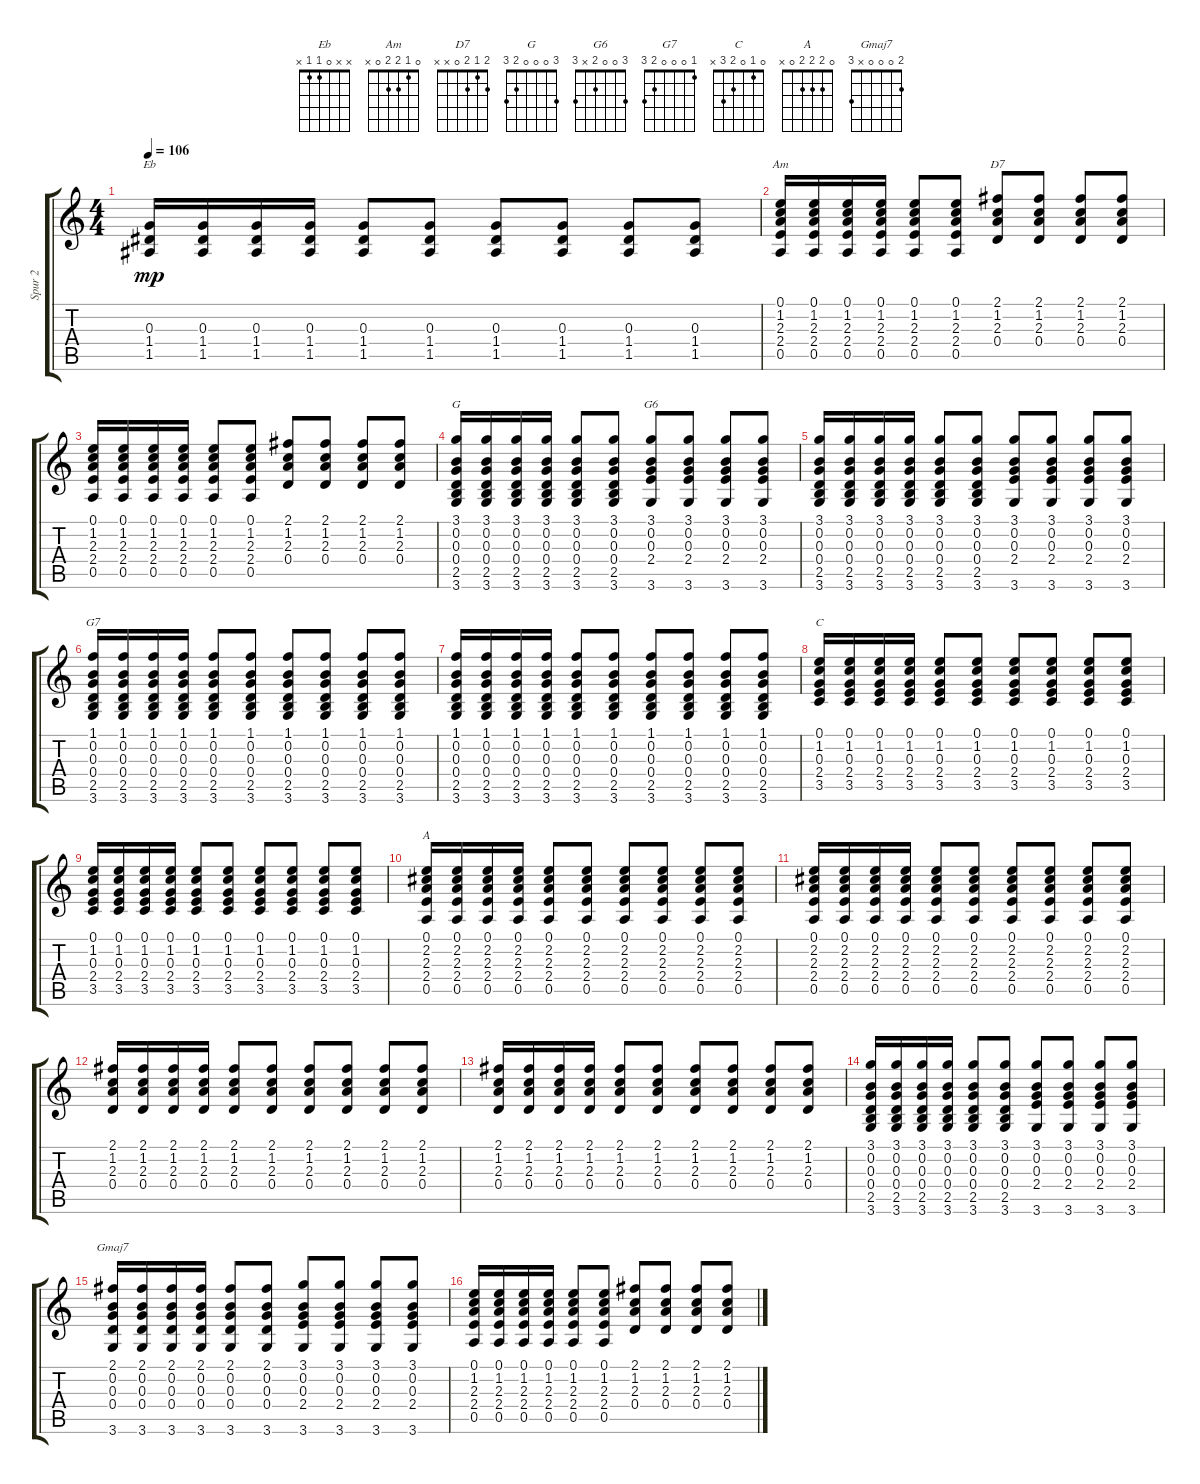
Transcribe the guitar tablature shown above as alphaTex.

\track ("Spur 2" "Spur 2") {instrument acousticguitarsteel}
\staff {score tabs}
\tuning (E4 B3 G3 D3 A2 E2) {hide}
\chord ("Eb" x x 0 1 1 x)
\chord ("Am" 0 1 2 2 0 x)
\chord ("D7" 2 1 2 0 x x)
\chord ("G" 3 0 0 0 2 3)
\chord ("G6" 3 0 0 2 x 3)
\chord ("G7" 1 0 0 0 2 3)
\chord ("C" 0 1 0 2 3 x)
\chord ("A" 0 2 2 2 0 x)
\chord ("Gmaj7" 2 0 0 0 x 3)
\ts (4 4)
\tempo 106
\clef g2
\ks c
(0.3 1.4 1.5).16{ch "Eb" dy mp} (0.3 1.4 1.5).16 (0.3 1.4 1.5).16 (0.3 1.4 1.5).16 (0.3 1.4 1.5).8 (0.3 1.4 1.5).8 (0.3 1.4 1.5).8 (0.3 1.4 1.5).8 (0.3 1.4 1.5).8 (0.3 1.4 1.5).8 |
(0.1 1.2 2.3 2.4 0.5).16{ch "Am"} (0.1 1.2 2.3 2.4 0.5).16 (0.1 1.2 2.3 2.4 0.5).16 (0.1 1.2 2.3 2.4 0.5).16 (0.1 1.2 2.3 2.4 0.5).8 (0.1 1.2 2.3 2.4 0.5).8 (2.1 1.2 2.3 0.4).8{ch "D7"} (2.1 1.2 2.3 0.4).8 (2.1 1.2 2.3 0.4).8 (2.1 1.2 2.3 0.4).8 |
(0.1 1.2 2.3 2.4 0.5).16 (0.1 1.2 2.3 2.4 0.5).16 (0.1 1.2 2.3 2.4 0.5).16 (0.1 1.2 2.3 2.4 0.5).16 (0.1 1.2 2.3 2.4 0.5).8 (0.1 1.2 2.3 2.4 0.5).8 (2.1 1.2 2.3 0.4).8 (2.1 1.2 2.3 0.4).8 (2.1 1.2 2.3 0.4).8 (2.1 1.2 2.3 0.4).8 |
(3.1 0.2 0.3 0.4 2.5 3.6).16{ch "G"} (3.1 0.2 0.3 0.4 2.5 3.6).16 (3.1 0.2 0.3 0.4 2.5 3.6).16 (3.1 0.2 0.3 0.4 2.5 3.6).16 (3.1 0.2 0.3 0.4 2.5 3.6).8 (3.1 0.2 0.3 0.4 2.5 3.6).8 (3.1 0.2 0.3 2.4 3.6).8{ch "G6"} (3.1 0.2 0.3 2.4 3.6).8 (3.1 0.2 0.3 2.4 3.6).8 (3.1 0.2 0.3 2.4 3.6).8 |
(3.1 0.2 0.3 0.4 2.5 3.6).16 (3.1 0.2 0.3 0.4 2.5 3.6).16 (3.1 0.2 0.3 0.4 2.5 3.6).16 (3.1 0.2 0.3 0.4 2.5 3.6).16 (3.1 0.2 0.3 0.4 2.5 3.6).8 (3.1 0.2 0.3 0.4 2.5 3.6).8 (3.1 0.2 0.3 2.4 3.6).8 (3.1 0.2 0.3 2.4 3.6).8 (3.1 0.2 0.3 2.4 3.6).8 (3.1 0.2 0.3 2.4 3.6).8 |
(1.1 0.2 0.3 0.4 2.5 3.6).16{ch "G7"} (1.1 0.2 0.3 0.4 2.5 3.6).16 (1.1 0.2 0.3 0.4 2.5 3.6).16 (1.1 0.2 0.3 0.4 2.5 3.6).16 (1.1 0.2 0.3 0.4 2.5 3.6).8 (1.1 0.2 0.3 0.4 2.5 3.6).8 (1.1 0.2 0.3 0.4 2.5 3.6).8 (1.1 0.2 0.3 0.4 2.5 3.6).8 (1.1 0.2 0.3 0.4 2.5 3.6).8 (1.1 0.2 0.3 0.4 2.5 3.6).8 |
(1.1 0.2 0.3 0.4 2.5 3.6).16 (1.1 0.2 0.3 0.4 2.5 3.6).16 (1.1 0.2 0.3 0.4 2.5 3.6).16 (1.1 0.2 0.3 0.4 2.5 3.6).16 (1.1 0.2 0.3 0.4 2.5 3.6).8 (1.1 0.2 0.3 0.4 2.5 3.6).8 (1.1 0.2 0.3 0.4 2.5 3.6).8 (1.1 0.2 0.3 0.4 2.5 3.6).8 (1.1 0.2 0.3 0.4 2.5 3.6).8 (1.1 0.2 0.3 0.4 2.5 3.6).8 |
(0.1 1.2 0.3 2.4 3.5).16{ch "C"} (0.1 1.2 0.3 2.4 3.5).16 (0.1 1.2 0.3 2.4 3.5).16 (0.1 1.2 0.3 2.4 3.5).16 (0.1 1.2 0.3 2.4 3.5).8 (0.1 1.2 0.3 2.4 3.5).8 (0.1 1.2 0.3 2.4 3.5).8 (0.1 1.2 0.3 2.4 3.5).8 (0.1 1.2 0.3 2.4 3.5).8 (0.1 1.2 0.3 2.4 3.5).8 |
(0.1 1.2 0.3 2.4 3.5).16 (0.1 1.2 0.3 2.4 3.5).16 (0.1 1.2 0.3 2.4 3.5).16 (0.1 1.2 0.3 2.4 3.5).16 (0.1 1.2 0.3 2.4 3.5).8 (0.1 1.2 0.3 2.4 3.5).8 (0.1 1.2 0.3 2.4 3.5).8 (0.1 1.2 0.3 2.4 3.5).8 (0.1 1.2 0.3 2.4 3.5).8 (0.1 1.2 0.3 2.4 3.5).8 |
(0.1 2.2 2.3 2.4 0.5).16{ch "A"} (0.1 2.2 2.3 2.4 0.5).16 (0.1 2.2 2.3 2.4 0.5).16 (0.1 2.2 2.3 2.4 0.5).16 (0.1 2.2 2.3 2.4 0.5).8 (0.1 2.2 2.3 2.4 0.5).8 (0.1 2.2 2.3 2.4 0.5).8 (0.1 2.2 2.3 2.4 0.5).8 (0.1 2.2 2.3 2.4 0.5).8 (0.1 2.2 2.3 2.4 0.5).8 |
(0.1 2.2 2.3 2.4 0.5).16 (0.1 2.2 2.3 2.4 0.5).16 (0.1 2.2 2.3 2.4 0.5).16 (0.1 2.2 2.3 2.4 0.5).16 (0.1 2.2 2.3 2.4 0.5).8 (0.1 2.2 2.3 2.4 0.5).8 (0.1 2.2 2.3 2.4 0.5).8 (0.1 2.2 2.3 2.4 0.5).8 (0.1 2.2 2.3 2.4 0.5).8 (0.1 2.2 2.3 2.4 0.5).8 |
(2.1 1.2 2.3 0.4).16 (2.1 1.2 2.3 0.4).16 (2.1 1.2 2.3 0.4).16 (2.1 1.2 2.3 0.4).16 (2.1 1.2 2.3 0.4).8 (2.1 1.2 2.3 0.4).8 (2.1 1.2 2.3 0.4).8 (2.1 1.2 2.3 0.4).8 (2.1 1.2 2.3 0.4).8 (2.1 1.2 2.3 0.4).8 |
(2.1 1.2 2.3 0.4).16 (2.1 1.2 2.3 0.4).16 (2.1 1.2 2.3 0.4).16 (2.1 1.2 2.3 0.4).16 (2.1 1.2 2.3 0.4).8 (2.1 1.2 2.3 0.4).8 (2.1 1.2 2.3 0.4).8 (2.1 1.2 2.3 0.4).8 (2.1 1.2 2.3 0.4).8 (2.1 1.2 2.3 0.4).8 |
(3.1 0.2 0.3 0.4 2.5 3.6).16 (3.1 0.2 0.3 0.4 2.5 3.6).16 (3.1 0.2 0.3 0.4 2.5 3.6).16 (3.1 0.2 0.3 0.4 2.5 3.6).16 (3.1 0.2 0.3 0.4 2.5 3.6).8 (3.1 0.2 0.3 0.4 2.5 3.6).8 (3.1 0.2 0.3 2.4 3.6).8 (3.1 0.2 0.3 2.4 3.6).8 (3.1 0.2 0.3 2.4 3.6).8 (3.1 0.2 0.3 2.4 3.6).8 |
(2.1 0.2 0.3 0.4 3.6).16{ch "Gmaj7"} (2.1 0.2 0.3 0.4 3.6).16 (2.1 0.2 0.3 0.4 3.6).16 (2.1 0.2 0.3 0.4 3.6).16 (2.1 0.2 0.3 0.4 3.6).8 (2.1 0.2 0.3 0.4 3.6).8 (3.1 0.2 0.3 2.4 3.6).8 (3.1 0.2 0.3 2.4 3.6).8 (3.1 0.2 0.3 2.4 3.6).8 (3.1 0.2 0.3 2.4 3.6).8 |
(0.1 1.2 2.3 2.4 0.5).16 (0.1 1.2 2.3 2.4 0.5).16 (0.1 1.2 2.3 2.4 0.5).16 (0.1 1.2 2.3 2.4 0.5).16 (0.1 1.2 2.3 2.4 0.5).8 (0.1 1.2 2.3 2.4 0.5).8 (2.1 1.2 2.3 0.4).8 (2.1 1.2 2.3 0.4).8 (2.1 1.2 2.3 0.4).8 (2.1 1.2 2.3 0.4).8
